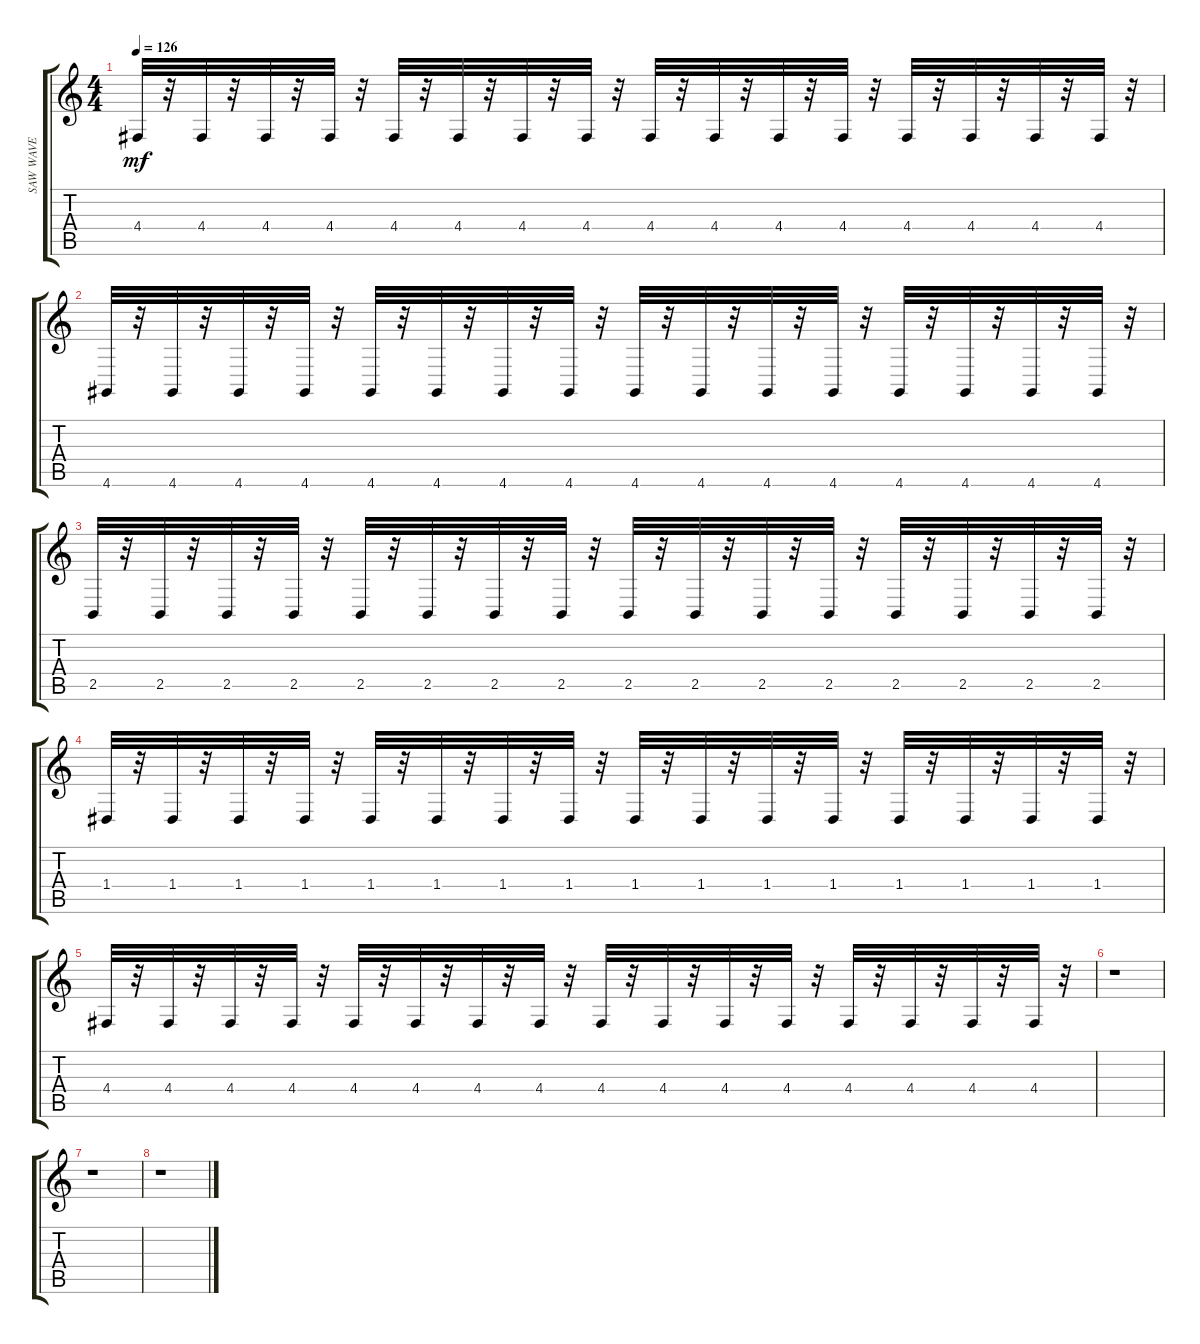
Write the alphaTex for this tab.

\track ("SAW WAVE" "SAW WAVE") {instrument lead2sawtooth}
\staff {score tabs}
\tuning (E4 B3 G3 D3 A2 E2) {hide}
\ts (4 4)
\tempo 126
\clef g2
\ks c
4.4.32{dy mf} r.32 4.4.32 r.32 4.4.32 r.32 4.4.32 r.32 4.4.32 r.32 4.4.32 r.32 4.4.32 r.32 4.4.32 r.32 4.4.32 r.32 4.4.32 r.32 4.4.32 r.32 4.4.32 r.32 4.4.32 r.32 4.4.32 r.32 4.4.32 r.32 4.4.32 r.32 |
4.6.32 r.32 4.6.32 r.32 4.6.32 r.32 4.6.32 r.32 4.6.32 r.32 4.6.32 r.32 4.6.32 r.32 4.6.32 r.32 4.6.32 r.32 4.6.32 r.32 4.6.32 r.32 4.6.32 r.32 4.6.32 r.32 4.6.32 r.32 4.6.32 r.32 4.6.32 r.32 |
2.5.32 r.32 2.5.32 r.32 2.5.32 r.32 2.5.32 r.32 2.5.32 r.32 2.5.32 r.32 2.5.32 r.32 2.5.32 r.32 2.5.32 r.32 2.5.32 r.32 2.5.32 r.32 2.5.32 r.32 2.5.32 r.32 2.5.32 r.32 2.5.32 r.32 2.5.32 r.32 |
1.4.32 r.32 1.4.32 r.32 1.4.32 r.32 1.4.32 r.32 1.4.32 r.32 1.4.32 r.32 1.4.32 r.32 1.4.32 r.32 1.4.32 r.32 1.4.32 r.32 1.4.32 r.32 1.4.32 r.32 1.4.32 r.32 1.4.32 r.32 1.4.32 r.32 1.4.32 r.32 |
4.4.32 r.32 4.4.32 r.32 4.4.32 r.32 4.4.32 r.32 4.4.32 r.32 4.4.32 r.32 4.4.32 r.32 4.4.32 r.32 4.4.32 r.32 4.4.32 r.32 4.4.32 r.32 4.4.32 r.32 4.4.32 r.32 4.4.32 r.32 4.4.32 r.32 4.4.32 r.32 |
r.1 |
r.1 |
r.1
